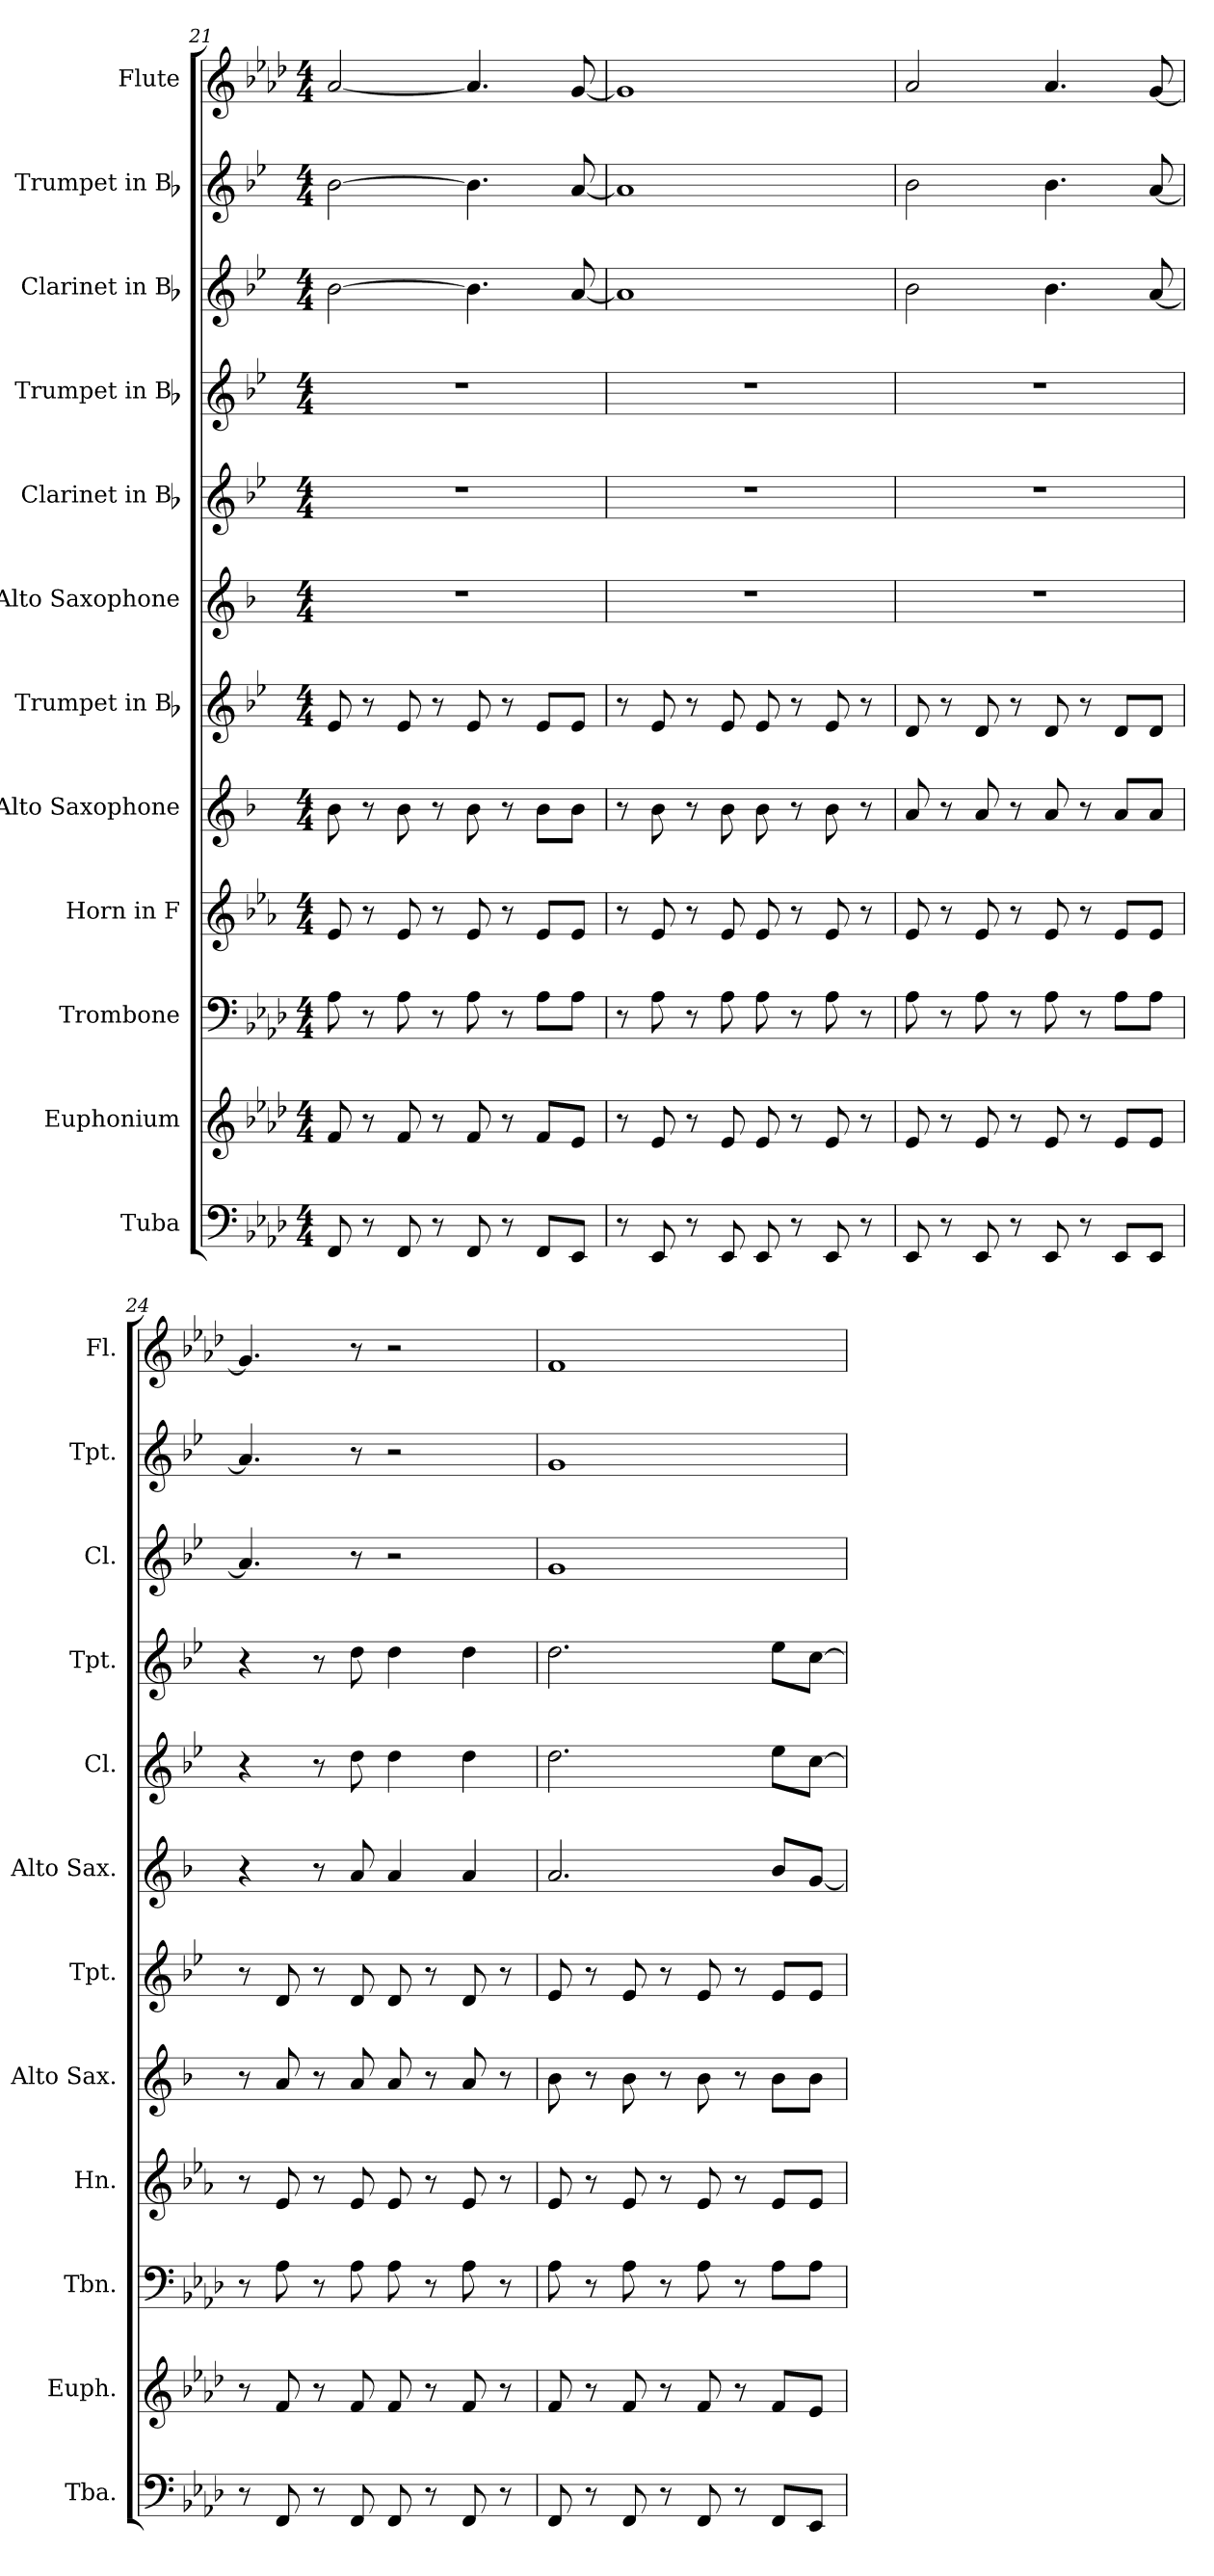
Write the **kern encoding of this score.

**kern	**kern	**kern	**kern	**kern	**kern	**kern	**kern	**kern	**kern	**kern	**kern
*part12	*part11	*part10	*part9	*part8	*part7	*part6	*part5	*part4	*part3	*part2	*part1
*staff12	*staff11	*staff10	*staff9	*staff8	*staff7	*staff6	*staff5	*staff4	*staff3	*staff2	*staff1
*I"Tuba	*I"Euphonium	*I"Trombone	*I"Horn in F	*I"Alto Saxophone	*I"Trumpet in Bb	*I"Alto Saxophone	*I"Clarinet in Bb	*I"Trumpet in Bb	*I"Clarinet in Bb	*I"Trumpet in Bb	*I"Flute
*I'Tba.	*I'Euph.	*I'Tbn.	*I'Hn.	*I'Alto Sax.	*I'Tpt.	*I'Alto Sax.	*I'Cl.	*I'Tpt.	*I'Cl.	*I'Tpt.	*I'Fl.
*clefF4	*clefG2	*clefF4	*clefG2	*clefG2	*clefG2	*clefG2	*clefG2	*clefG2	*clefG2	*clefG2	*clefG2
*	*ITrd8c14	*	*ITrd4c7	*ITrd5c9	*ITrd1c2	*ITrd5c9	*ITrd1c2	*ITrd1c2	*ITrd1c2	*ITrd1c2	*
*k[b-e-a-d-]	*k[b-e-a-d-]	*k[b-e-a-d-]	*k[b-e-a-d-]	*k[b-e-a-d-]	*k[b-e-a-d-]	*k[b-e-a-d-]	*k[b-e-a-d-]	*k[b-e-a-d-]	*k[b-e-a-d-]	*k[b-e-a-d-]	*k[b-e-a-d-]
*f:	*f:	*f:	*f:	*f:	*f:	*f:	*f:	*f:	*f:	*f:	*f:
*M4/4	*M4/4	*M4/4	*M4/4	*M4/4	*M4/4	*M4/4	*M4/4	*M4/4	*M4/4	*M4/4	*M4/4
=21	=21	=21	=21	=21	=21	=21	=21	=21	=21	=21	=21
8FF/	8F/	8A-\	8A-/	8d-\	8d-/	1r	1r	1r	[2a-\	[2a-\	[2a-/
8r	8r	8r	8r	8r	8r	.	.	.	.	.	.
8FF/	8F/	8A-\	8A-/	8d-\	8d-/	.	.	.	.	.	.
8r	8r	8r	8r	8r	8r	.	.	.	.	.	.
8FF/	8F/	8A-\	8A-/	8d-\	8d-/	.	.	.	4.a-\]	4.a-\]	4.a-/]
8r	8r	8r	8r	8r	8r	.	.	.	.	.	.
8FF/L	8F/L	8A-\L	8A-/L	8d-\L	8d-/L	.	.	.	.	.	.
8EE-/J	8E-/J	8A-\J	8A-/J	8d-\J	8d-/J	.	.	.	[8g/	[8g/	[8g/
!!LO:PB:g=z
=22	=22	=22	=22	=22	=22	=22	=22	=22	=22	=22	=22
8r	8r	8r	8r	8r	8r	1r	1r	1r	1g]	1g]	1g]
8EE-/	8E-/	8A-\	8A-/	8d-\	8d-/	.	.	.	.	.	.
8r	8r	8r	8r	8r	8r	.	.	.	.	.	.
8EE-/	8E-/	8A-\	8A-/	8d-\	8d-/	.	.	.	.	.	.
8EE-/	8E-/	8A-\	8A-/	8d-\	8d-/	.	.	.	.	.	.
8r	8r	8r	8r	8r	8r	.	.	.	.	.	.
8EE-/	8E-/	8A-\	8A-/	8d-\	8d-/	.	.	.	.	.	.
8r	8r	8r	8r	8r	8r	.	.	.	.	.	.
=23	=23	=23	=23	=23	=23	=23	=23	=23	=23	=23	=23
8EE-/	8E-/	8A-\	8A-/	8c/	8c/	1r	1r	1r	2a-\	2a-\	2a-/
8r	8r	8r	8r	8r	8r	.	.	.	.	.	.
8EE-/	8E-/	8A-\	8A-/	8c/	8c/	.	.	.	.	.	.
8r	8r	8r	8r	8r	8r	.	.	.	.	.	.
8EE-/	8E-/	8A-\	8A-/	8c/	8c/	.	.	.	4.a-\	4.a-\	4.a-/
8r	8r	8r	8r	8r	8r	.	.	.	.	.	.
8EE-/L	8E-/L	8A-\L	8A-/L	8c/L	8c/L	.	.	.	.	.	.
8EE-/J	8E-/J	8A-\J	8A-/J	8c/J	8c/J	.	.	.	[8g/	[8g/	[8g/
=24	=24	=24	=24	=24	=24	=24	=24	=24	=24	=24	=24
8r	8r	8r	8r	8r	8r	4r	4r	4r	4.g/]	4.g/]	4.g/]
8FF/	8F/	8A-\	8A-/	8c/	8c/	.	.	.	.	.	.
8r	8r	8r	8r	8r	8r	8r	8r	8r	.	.	.
8FF/	8F/	8A-\	8A-/	8c/	8c/	8c/	8cc\	8cc\	8r	8r	8r
8FF/	8F/	8A-\	8A-/	8c/	8c/	4c/	4cc\	4cc\	2r	2r	2r
8r	8r	8r	8r	8r	8r	.	.	.	.	.	.
8FF/	8F/	8A-\	8A-/	8c/	8c/	4c/	4cc\	4cc\	.	.	.
8r	8r	8r	8r	8r	8r	.	.	.	.	.	.
!!LO:PB:g=z
=25	=25	=25	=25	=25	=25	=25	=25	=25	=25	=25	=25
8FF/	8F/	8A-\	8A-/	8d-\	8d-/	2.c/	2.cc\	2.cc\	1f	1f	1f
8r	8r	8r	8r	8r	8r	.	.	.	.	.	.
8FF/	8F/	8A-\	8A-/	8d-\	8d-/	.	.	.	.	.	.
8r	8r	8r	8r	8r	8r	.	.	.	.	.	.
8FF/	8F/	8A-\	8A-/	8d-\	8d-/	.	.	.	.	.	.
8r	8r	8r	8r	8r	8r	.	.	.	.	.	.
8FF/L	8F/L	8A-\L	8A-/L	8d-\L	8d-/L	8d-/L	8dd-\L	8dd-\L	.	.	.
8EE-/J	8E-/J	8A-\J	8A-/J	8d-\J	8d-/J	[8B-/J	[8b-\J	[8b-\J	.	.	.
=	=	=	=	=	=	=	=	=	=	=	=
*-	*-	*-	*-	*-	*-	*-	*-	*-	*-	*-	*-
